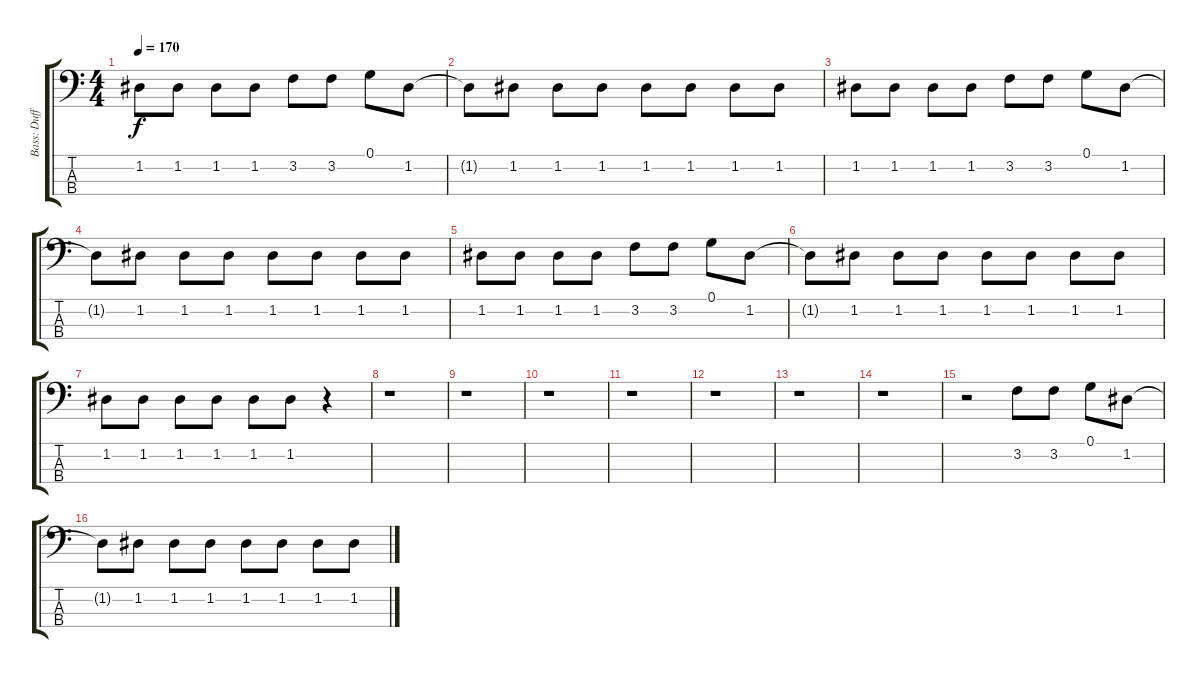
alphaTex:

\track ("Bass: Duff" "Bass: Duff") {instrument electricbassfinger}
\staff {score tabs}
\tuning (G2 D2 A1 E1) {hide}
\ts (4 4)
\tempo 170
\clef f4
\ks c
1.2.8{dy f} 1.2.8 1.2.8 1.2.8 3.2.8 3.2.8 0.1.8 1.2.8 |
1.2{t}.8 1.2.8 1.2.8 1.2.8 1.2.8 1.2.8 1.2.8 1.2.8 |
1.2.8 1.2.8 1.2.8 1.2.8 3.2.8 3.2.8 0.1.8 1.2.8 |
1.2{t}.8 1.2.8 1.2.8 1.2.8 1.2.8 1.2.8 1.2.8 1.2.8 |
1.2.8 1.2.8 1.2.8 1.2.8 3.2.8 3.2.8 0.1.8 1.2.8 |
1.2{t}.8 1.2.8 1.2.8 1.2.8 1.2.8 1.2.8 1.2.8 1.2.8 |
1.2.8 1.2.8 1.2.8 1.2.8 1.2.8 1.2.8 r.4 |
r.1 |
r.1 |
r.1 |
r.1 |
r.1 |
r.1 |
r.1 |
r.2 3.2.8 3.2.8 0.1.8 1.2.8 |
1.2{t}.8 1.2.8 1.2.8 1.2.8 1.2.8 1.2.8 1.2.8 1.2.8
